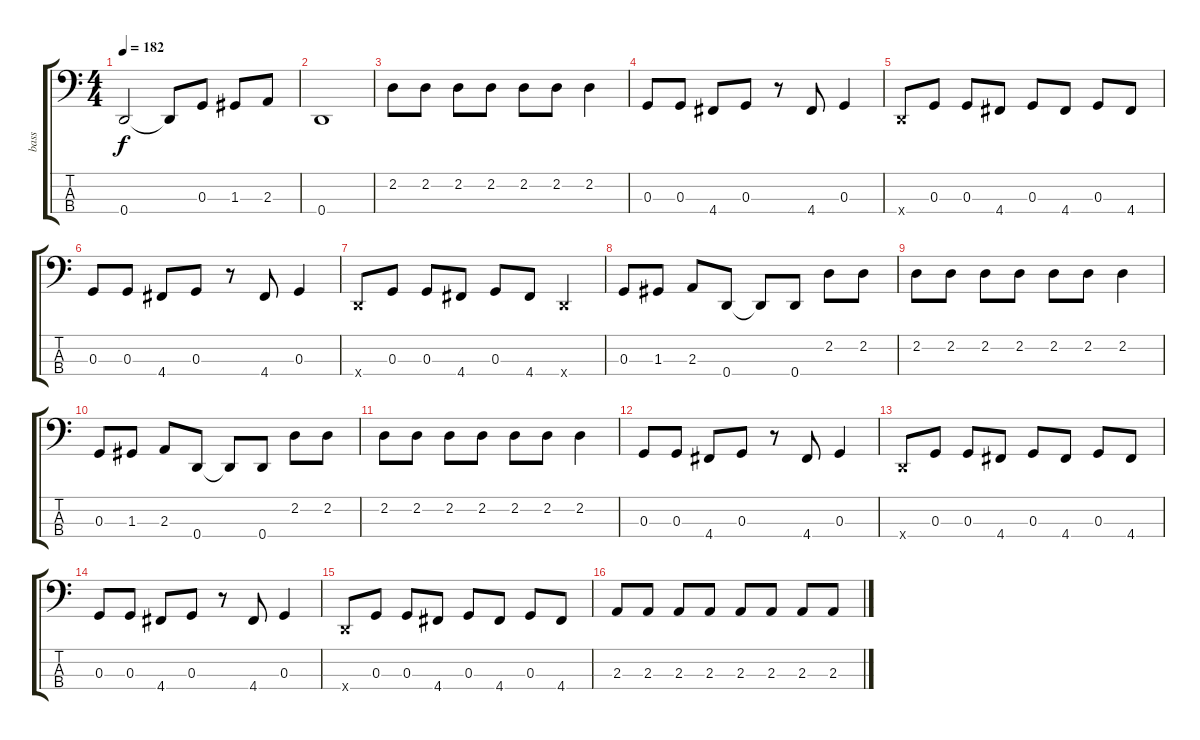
\track ("bass" "bass") {instrument electricbasspick}
\staff {score tabs}
\tuning (F2 C2 G1 D1) {hide}
\ts (4 4)
\tempo 182
\clef f4
\ks c
0.4{t}.2{dy f} 0.4{t}.8 0.3.8 1.3.8 2.3.8 |
0.4.1 |
2.2.8 2.2.8 2.2.8 2.2.8 2.2.8 2.2.8 2.2.4 |
0.3.8 0.3.8 4.4.8 0.3.8 r.8 4.4.8 0.3.4 |
0.4{x}.8 0.3.8 0.3.8 4.4.8 0.3.8 4.4.8 0.3.8 4.4.8 |
0.3.8 0.3.8 4.4.8 0.3.8 r.8 4.4.8 0.3.4 |
0.4{x}.8 0.3.8 0.3.8 4.4.8 0.3.8 4.4.8 0.4{x}.4 |
0.3.8 1.3.8 2.3.8 0.4.8 0.4{t}.8 0.4.8 2.2.8 2.2.8 |
2.2.8 2.2.8 2.2.8 2.2.8 2.2.8 2.2.8 2.2.4 |
0.3.8 1.3.8 2.3.8 0.4.8 0.4{t}.8 0.4.8 2.2.8 2.2.8 |
2.2.8 2.2.8 2.2.8 2.2.8 2.2.8 2.2.8 2.2.4 |
0.3.8 0.3.8 4.4.8 0.3.8 r.8 4.4.8 0.3.4 |
0.4{x}.8 0.3.8 0.3.8 4.4.8 0.3.8 4.4.8 0.3.8 4.4.8 |
0.3.8 0.3.8 4.4.8 0.3.8 r.8 4.4.8 0.3.4 |
0.4{x}.8 0.3.8 0.3.8 4.4.8 0.3.8 4.4.8 0.3.8 4.4.8 |
2.3.8 2.3.8 2.3.8 2.3.8 2.3.8 2.3.8 2.3.8 2.3.8
